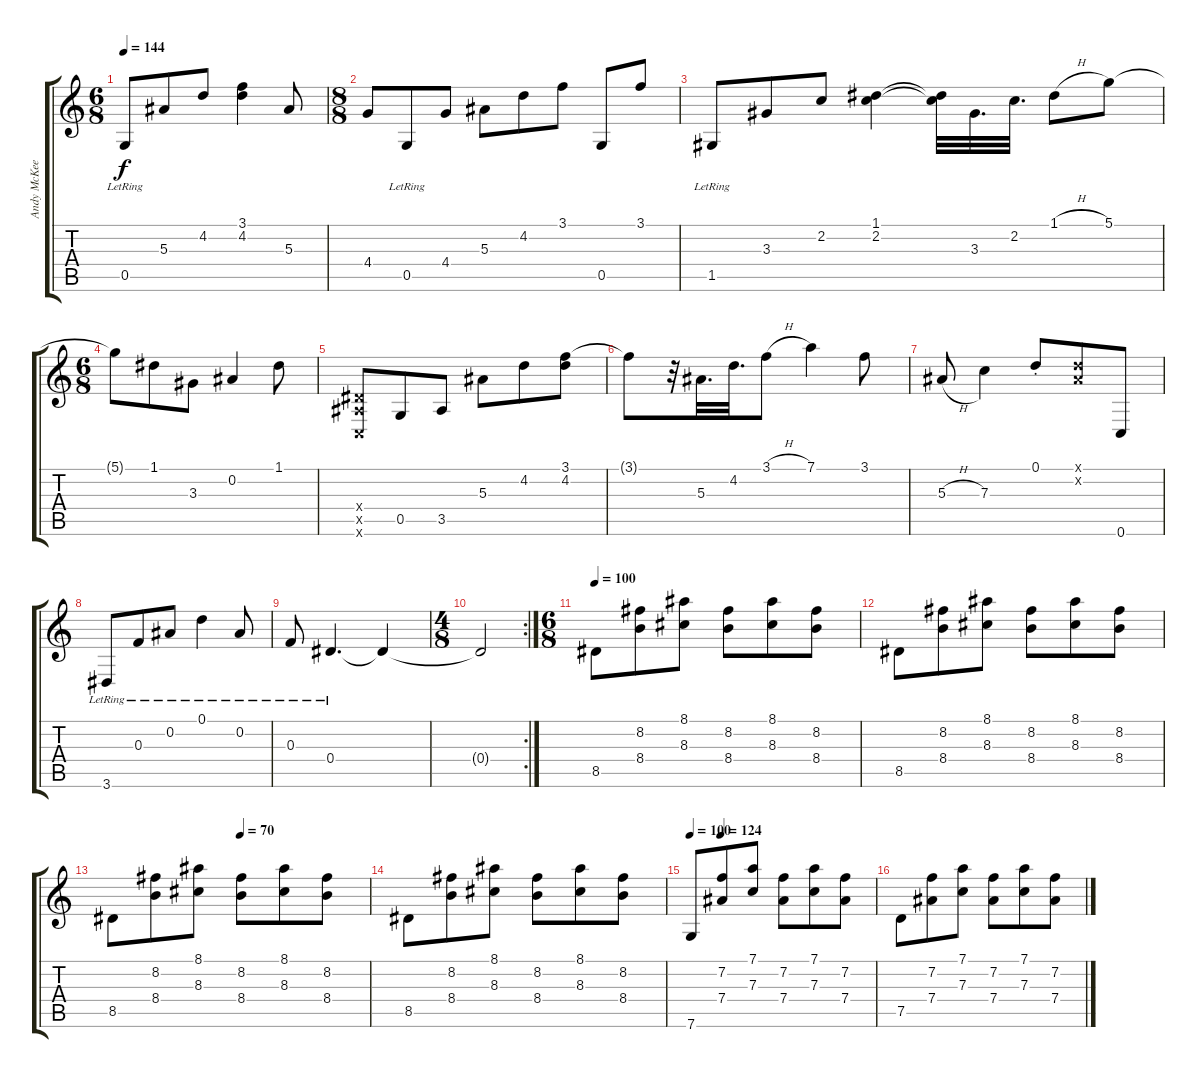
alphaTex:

\track ("Andy McKee" "Andy McKee") {instrument acousticguitarsteel}
\staff {score tabs}
\tuning (D4 Bb3 F3 Eb3 G2 C2) {hide}
\ts (6 8)
\tempo 144
\clef g2
\ks c
0.5{lr}.8{dy f} 5.3.8 4.2.8 (3.1 4.2).4 5.3.8 |
\ts (8 8)
4.4.8 0.5{lr}.8 4.4.8 5.3.8 4.2.8 3.1.8 0.5.8 3.1.8 |
1.5{lr}.8 3.3.8 2.2.8 (1.1 2.2).4 (1.1{t} 2.2{t}).32 3.3.32{d} 2.2.32{d} 1.1{h}.8 5.1.8 |
\ts (6 8)
5.1{t}.8 1.1.8 3.3.8 0.2.4 1.1.8 |
(0.4{x} 3.5{x} 0.6{x}).8 0.5.8 3.5.8 5.3.8 4.2.8 (3.1 4.2).8 |
3.1{t}.8 r.32 5.3.32{d} 4.2.32{d} 3.1{h}.8 7.1.4 3.1.8 |
5.3{h}.8 7.3.4 0.1{st}.8 (0.1{x} 0.2{x}).8 0.6.8 |
3.6{lr}.8 0.3{lr}.8 0.2{lr}.8 0.1{lr}.4 0.2{lr}.8 |
0.3{lr}.8 0.4{lr}.4{d} 0.4{t}.4 |
\rc 2
\ts (4 8)
0.4{t}.2 |
\ts (6 8)
\tempo 100
8.5.8 (8.2 8.4).8 (8.1 8.3).8 (8.2 8.4).8 (8.1 8.3).8 (8.2 8.4).8 |
8.5.8 (8.2 8.4).8 (8.1 8.3).8 (8.2 8.4).8 (8.1 8.3).8 (8.2 8.4).8 |
\tempo (70 0.5)
8.5.8 (8.2 8.4).8 (8.1 8.3).8 (8.2 8.4).8 (8.1 8.3).8 (8.2 8.4).8 |
8.5.8 (8.2 8.4).8 (8.1 8.3).8 (8.2 8.4).8 (8.1 8.3).8 (8.2 8.4).8 |
\tempo 100
\tempo (124 0.16666666666666666)
7.6.8 (7.2 7.4).8 (7.1 7.3).8 (7.2 7.4).8 (7.1 7.3).8 (7.2 7.4).8 |
7.5.8 (7.2 7.4).8 (7.1 7.3).8 (7.2 7.4).8 (7.1 7.3).8 (7.2 7.4).8
